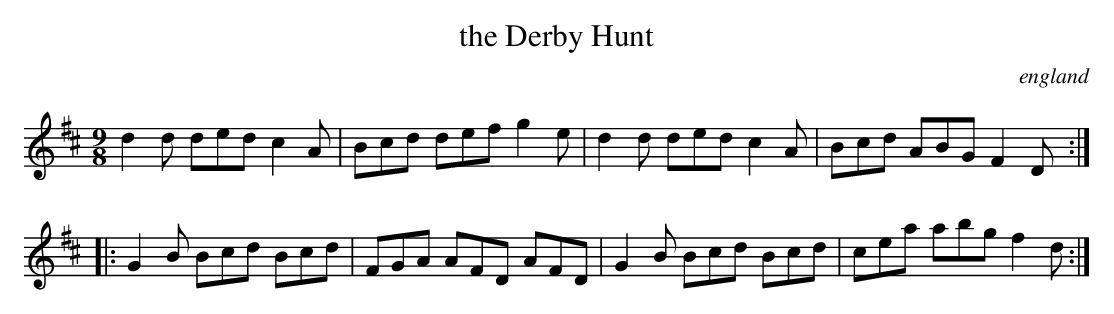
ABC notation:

X:1
T:the Derby Hunt
O:england
M:9/8
L:1/8
K:D
d2d ded c2A | Bcd def g2e |\
d2d ded c2A | Bcd ABG F2D :|
|:G2B Bcd Bcd | FGA AFD AFD |\
G2B Bcd Bcd | cea abg f2d :|
